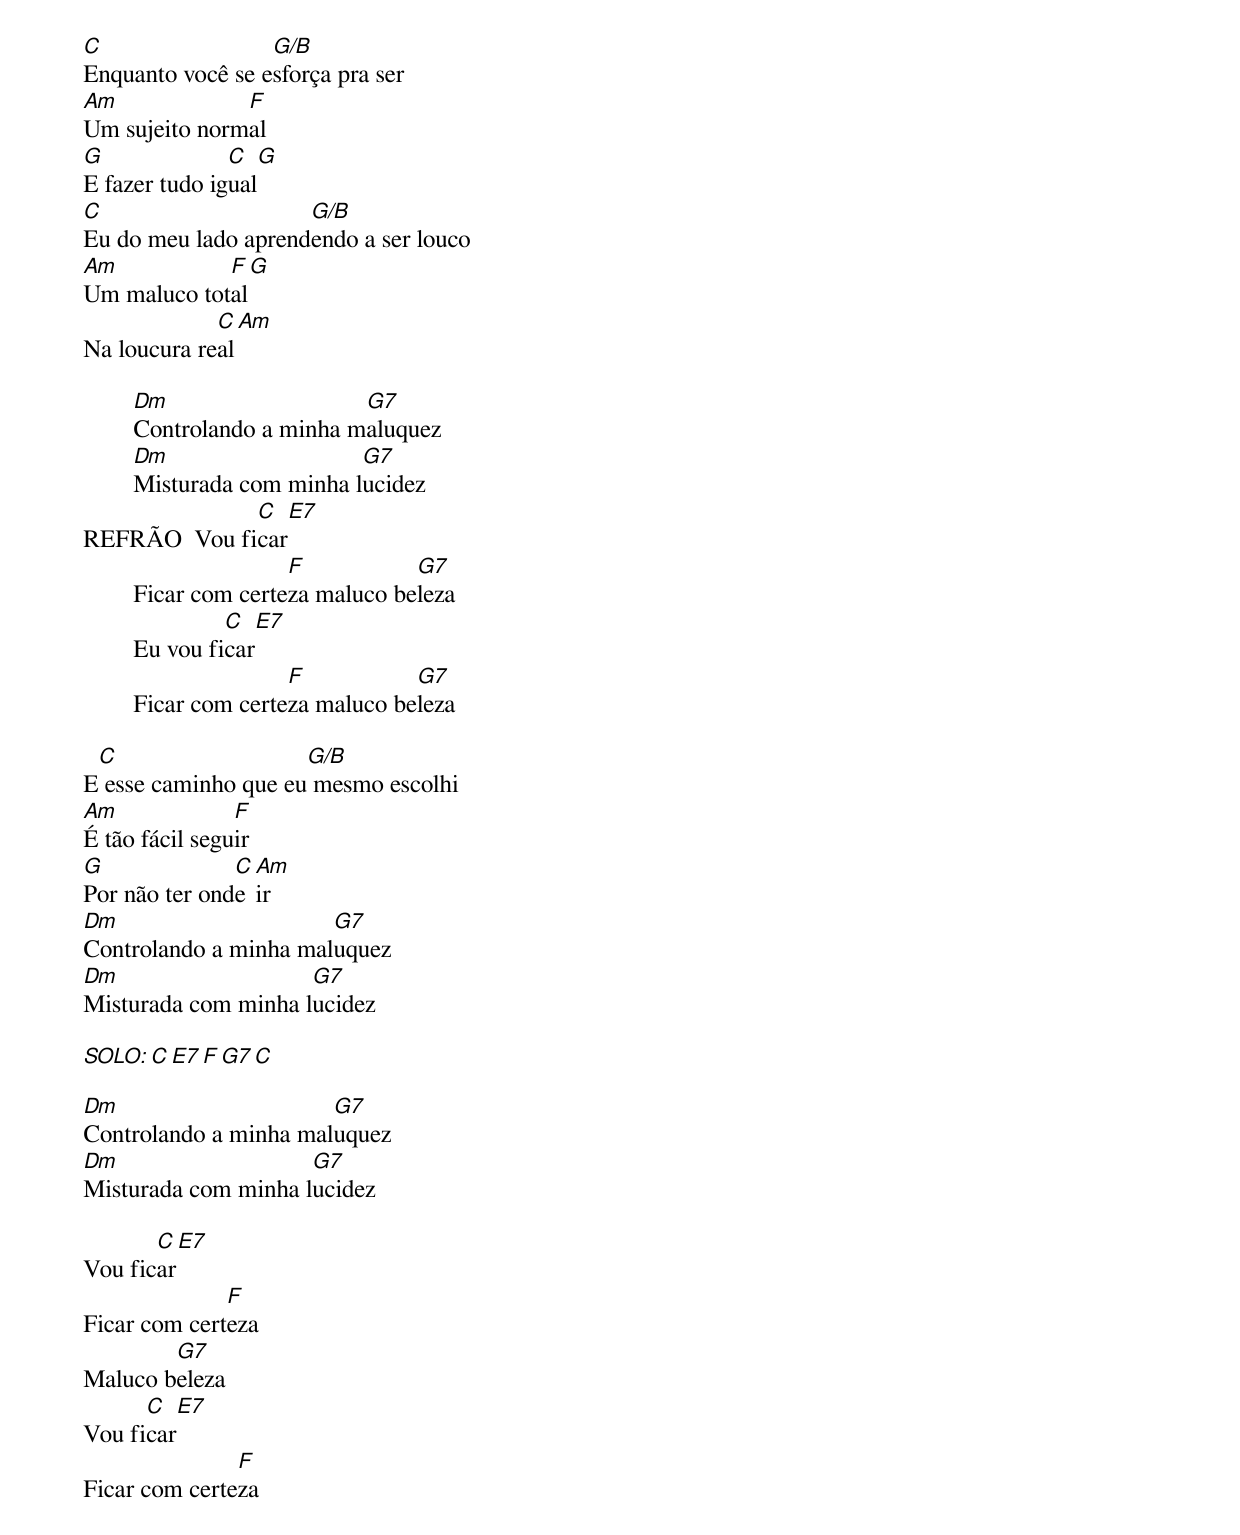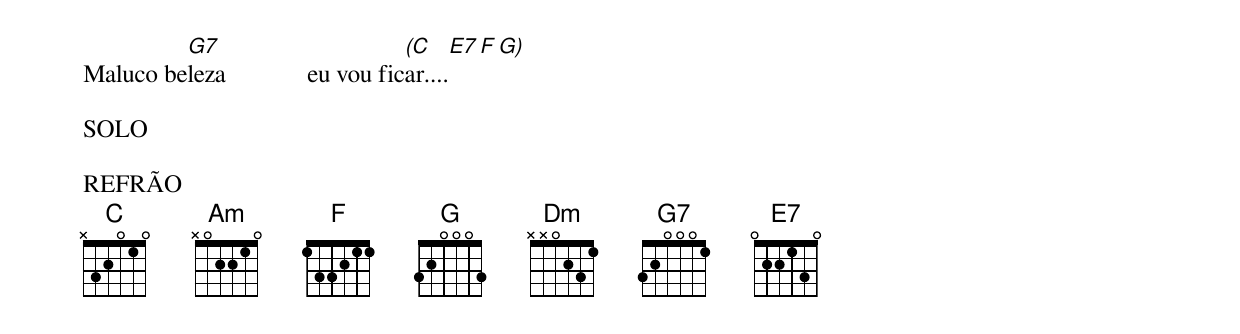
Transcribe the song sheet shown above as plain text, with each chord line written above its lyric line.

C                 G/B
Enquanto você se esforça pra ser
Am             F
Um sujeito normal
G              C   G
E fazer tudo igual
C                    G/B
Eu do meu lado aprendendo a ser louco
Am           F    G
Um maluco total
             C   Am
Na loucura real

        Dm                   G7
        Controlando a minha maluquez
        Dm                   G7
        Misturada com minha lucidez
              C    E7
REFRÃO  Vou ficar
                       F           G7
        Ficar com certeza maluco beleza
                 C   E7
        Eu vou ficar
                       F           G7
        Ficar com certeza maluco beleza

 C                   G/B
E esse caminho que eu mesmo escolhi
Am              F
É tão fácil seguir
G              C Am
Por não ter onde ir
Dm                     G7
Controlando a minha maluquez
Dm                   G7
Misturada com minha lucidez

SOLO: C E7 F G7 C

Dm                     G7
Controlando a minha maluquez
Dm                   G7
Misturada com minha lucidez

       C  E7
Vou ficar
              F
Ficar com certeza
        G7
Maluco beleza
      C   E7
Vou ficar
               F
Ficar com certeza
         G7                         (C    E7   F   G)
Maluco beleza             eu vou ficar....

SOLO

REFRÃO
